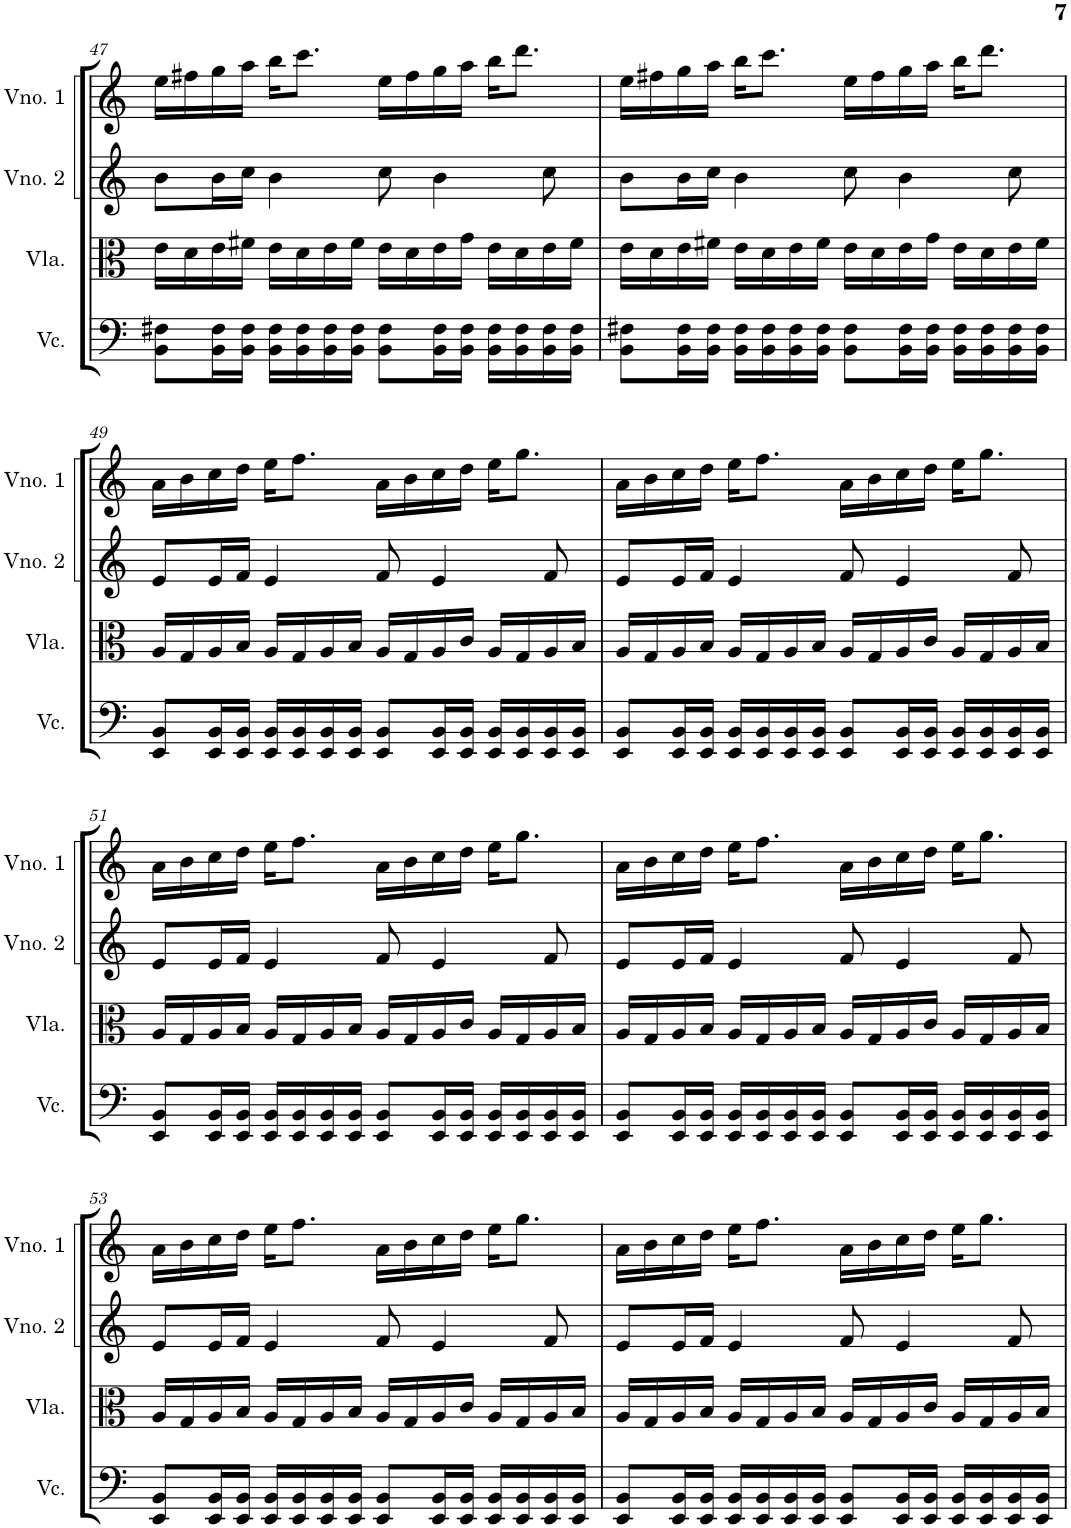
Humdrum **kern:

**kern	**kern	**kern	**kern
*part4	*part3	*part2	*part1
*staff4	*staff3	*staff2	*staff1
*I"Violoncelo	*I"Viola	*I"Violino 2	*I"Violino 1
*I'Vc.	*I'Vla.	*I'Vno. 2	*I'Vno. 1
!!LO:PB:g=z
*clefF4	*clefC3	*clefG2	*clefG2
*k[]	*k[]	*k[]	*k[]
*M4/4	*M4/4	*M4/4	*M4/4
=47	=47	=47	=47
8BB\ 8F#X\L	16e\LL	8b\L	16ee\LL
.	16d\	.	16ff#X\
16BB\ 16F#\L	16e\	16b\L	16gg\
16BB\ 16F#\JJ	16f#X\JJ	16cc\JJ	16aa\JJ
16BB\ 16F#\LL	16e\LL	4b\	16bb\KL
16BB\ 16F#\	16d\	.	8.ccc\J
16BB\ 16F#\	16e\	.	.
16BB\ 16F#\JJ	16f#\JJ	.	.
8BB\ 8F#\L	16e\LL	8cc\	16ee\LL
.	16d\	.	16ff#\
16BB\ 16F#\L	16e\	4b\	16gg\
16BB\ 16F#\JJ	16g\JJ	.	16aa\JJ
16BB\ 16F#\LL	16e\LL	.	16bb\KL
16BB\ 16F#\	16d\	.	8.ddd\J
16BB\ 16F#\	16e\	8cc\	.
16BB\ 16F#\JJ	16f#\JJ	.	.
=48	=48	=48	=48
8BB\ 8F#X\L	16e\LL	8b\L	16ee\LL
.	16d\	.	16ff#X\
16BB\ 16F#\L	16e\	16b\L	16gg\
16BB\ 16F#\JJ	16f#X\JJ	16cc\JJ	16aa\JJ
16BB\ 16F#\LL	16e\LL	4b\	16bb\KL
16BB\ 16F#\	16d\	.	8.ccc\J
16BB\ 16F#\	16e\	.	.
16BB\ 16F#\JJ	16f#\JJ	.	.
8BB\ 8F#\L	16e\LL	8cc\	16ee\LL
.	16d\	.	16ff#\
16BB\ 16F#\L	16e\	4b\	16gg\
16BB\ 16F#\JJ	16g\JJ	.	16aa\JJ
16BB\ 16F#\LL	16e\LL	.	16bb\KL
16BB\ 16F#\	16d\	.	8.ddd\J
16BB\ 16F#\	16e\	8cc\	.
16BB\ 16F#\JJ	16f#\JJ	.	.
!!LO:LB:g=z
=49	=49	=49	=49
8EE/ 8BB/L	16A/LL	8e/L	16a\LL
.	16G/	.	16b\
16EE/ 16BB/L	16A/	16e/L	16cc\
16EE/ 16BB/JJ	16B/JJ	16f/JJ	16dd\JJ
16EE/ 16BB/LL	16A/LL	4e/	16ee\KL
16EE/ 16BB/	16G/	.	8.ff\J
16EE/ 16BB/	16A/	.	.
16EE/ 16BB/JJ	16B/JJ	.	.
8EE/ 8BB/L	16A/LL	8f/	16a\LL
.	16G/	.	16b\
16EE/ 16BB/L	16A/	4e/	16cc\
16EE/ 16BB/JJ	16c/JJ	.	16dd\JJ
16EE/ 16BB/LL	16A/LL	.	16ee\KL
16EE/ 16BB/	16G/	.	8.gg\J
16EE/ 16BB/	16A/	8f/	.
16EE/ 16BB/JJ	16B/JJ	.	.
=50	=50	=50	=50
8EE/ 8BB/L	16A/LL	8e/L	16a\LL
.	16G/	.	16b\
16EE/ 16BB/L	16A/	16e/L	16cc\
16EE/ 16BB/JJ	16B/JJ	16f/JJ	16dd\JJ
16EE/ 16BB/LL	16A/LL	4e/	16ee\KL
16EE/ 16BB/	16G/	.	8.ff\J
16EE/ 16BB/	16A/	.	.
16EE/ 16BB/JJ	16B/JJ	.	.
8EE/ 8BB/L	16A/LL	8f/	16a\LL
.	16G/	.	16b\
16EE/ 16BB/L	16A/	4e/	16cc\
16EE/ 16BB/JJ	16c/JJ	.	16dd\JJ
16EE/ 16BB/LL	16A/LL	.	16ee\KL
16EE/ 16BB/	16G/	.	8.gg\J
16EE/ 16BB/	16A/	8f/	.
16EE/ 16BB/JJ	16B/JJ	.	.
!!LO:LB:g=z
=51	=51	=51	=51
8EE/ 8BB/L	16A/LL	8e/L	16a\LL
.	16G/	.	16b\
16EE/ 16BB/L	16A/	16e/L	16cc\
16EE/ 16BB/JJ	16B/JJ	16f/JJ	16dd\JJ
16EE/ 16BB/LL	16A/LL	4e/	16ee\KL
16EE/ 16BB/	16G/	.	8.ff\J
16EE/ 16BB/	16A/	.	.
16EE/ 16BB/JJ	16B/JJ	.	.
8EE/ 8BB/L	16A/LL	8f/	16a\LL
.	16G/	.	16b\
16EE/ 16BB/L	16A/	4e/	16cc\
16EE/ 16BB/JJ	16c/JJ	.	16dd\JJ
16EE/ 16BB/LL	16A/LL	.	16ee\KL
16EE/ 16BB/	16G/	.	8.gg\J
16EE/ 16BB/	16A/	8f/	.
16EE/ 16BB/JJ	16B/JJ	.	.
=52	=52	=52	=52
8EE/ 8BB/L	16A/LL	8e/L	16a\LL
.	16G/	.	16b\
16EE/ 16BB/L	16A/	16e/L	16cc\
16EE/ 16BB/JJ	16B/JJ	16f/JJ	16dd\JJ
16EE/ 16BB/LL	16A/LL	4e/	16ee\KL
16EE/ 16BB/	16G/	.	8.ff\J
16EE/ 16BB/	16A/	.	.
16EE/ 16BB/JJ	16B/JJ	.	.
8EE/ 8BB/L	16A/LL	8f/	16a\LL
.	16G/	.	16b\
16EE/ 16BB/L	16A/	4e/	16cc\
16EE/ 16BB/JJ	16c/JJ	.	16dd\JJ
16EE/ 16BB/LL	16A/LL	.	16ee\KL
16EE/ 16BB/	16G/	.	8.gg\J
16EE/ 16BB/	16A/	8f/	.
16EE/ 16BB/JJ	16B/JJ	.	.
!!LO:LB:g=z
=53	=53	=53	=53
8EE/ 8BB/L	16A/LL	8e/L	16a\LL
.	16G/	.	16b\
16EE/ 16BB/L	16A/	16e/L	16cc\
16EE/ 16BB/JJ	16B/JJ	16f/JJ	16dd\JJ
16EE/ 16BB/LL	16A/LL	4e/	16ee\KL
16EE/ 16BB/	16G/	.	8.ff\J
16EE/ 16BB/	16A/	.	.
16EE/ 16BB/JJ	16B/JJ	.	.
8EE/ 8BB/L	16A/LL	8f/	16a\LL
.	16G/	.	16b\
16EE/ 16BB/L	16A/	4e/	16cc\
16EE/ 16BB/JJ	16c/JJ	.	16dd\JJ
16EE/ 16BB/LL	16A/LL	.	16ee\KL
16EE/ 16BB/	16G/	.	8.gg\J
16EE/ 16BB/	16A/	8f/	.
16EE/ 16BB/JJ	16B/JJ	.	.
=54	=54	=54	=54
8EE/ 8BB/L	16A/LL	8e/L	16a\LL
.	16G/	.	16b\
16EE/ 16BB/L	16A/	16e/L	16cc\
16EE/ 16BB/JJ	16B/JJ	16f/JJ	16dd\JJ
16EE/ 16BB/LL	16A/LL	4e/	16ee\KL
16EE/ 16BB/	16G/	.	8.ff\J
16EE/ 16BB/	16A/	.	.
16EE/ 16BB/JJ	16B/JJ	.	.
8EE/ 8BB/L	16A/LL	8f/	16a\LL
.	16G/	.	16b\
16EE/ 16BB/L	16A/	4e/	16cc\
16EE/ 16BB/JJ	16c/JJ	.	16dd\JJ
16EE/ 16BB/LL	16A/LL	.	16ee\KL
16EE/ 16BB/	16G/	.	8.gg\J
16EE/ 16BB/	16A/	8f/	.
16EE/ 16BB/JJ	16B/JJ	.	.
=	=	=	=
*-	*-	*-	*-
